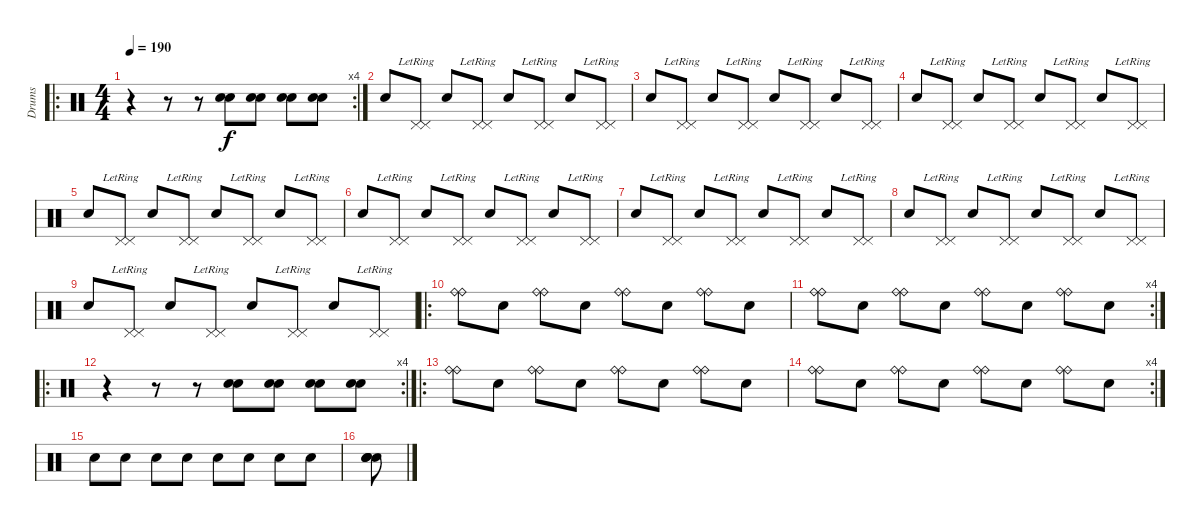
\track ("Drums" "Drums") {instrument percussion}
\staff {score}
\articulation defaults
\ro
\rc 4
\ts (4 4)
\tempo 190
\clef neutral
\ks c
r.4{dy f} r.8 r.8 ("Snare (hit) 2" "Snare (hit) 2").8 ("Snare (hit) 2" "Snare (hit) 2").8 ("Snare (hit) 2" "Snare (hit) 2").8 ("Snare (hit) 2" "Snare (hit) 2").8 |
"Snare (hit) 2".8 ("Pedal Hi-Hat (hit)"{lr} "Pedal Hi-Hat (hit)"{lr}).8 "Snare (hit) 2".8 ("Pedal Hi-Hat (hit)"{lr} "Pedal Hi-Hat (hit)"{lr}).8 "Snare (hit) 2".8 ("Pedal Hi-Hat (hit)"{lr} "Pedal Hi-Hat (hit)"{lr}).8 "Snare (hit) 2".8 ("Pedal Hi-Hat (hit)"{lr} "Pedal Hi-Hat (hit)"{lr}).8 |
"Snare (hit) 2".8 ("Pedal Hi-Hat (hit)"{lr} "Pedal Hi-Hat (hit)"{lr}).8 "Snare (hit) 2".8 ("Pedal Hi-Hat (hit)"{lr} "Pedal Hi-Hat (hit)"{lr}).8 "Snare (hit) 2".8 ("Pedal Hi-Hat (hit)"{lr} "Pedal Hi-Hat (hit)"{lr}).8 "Snare (hit) 2".8 ("Pedal Hi-Hat (hit)"{lr} "Pedal Hi-Hat (hit)"{lr}).8 |
"Snare (hit) 2".8 ("Pedal Hi-Hat (hit)"{lr} "Pedal Hi-Hat (hit)"{lr}).8 "Snare (hit) 2".8 ("Pedal Hi-Hat (hit)"{lr} "Pedal Hi-Hat (hit)"{lr}).8 "Snare (hit) 2".8 ("Pedal Hi-Hat (hit)"{lr} "Pedal Hi-Hat (hit)"{lr}).8 "Snare (hit) 2".8 ("Pedal Hi-Hat (hit)"{lr} "Pedal Hi-Hat (hit)"{lr}).8 |
"Snare (hit) 2".8 ("Pedal Hi-Hat (hit)"{lr} "Pedal Hi-Hat (hit)"{lr}).8 "Snare (hit) 2".8 ("Pedal Hi-Hat (hit)"{lr} "Pedal Hi-Hat (hit)"{lr}).8 "Snare (hit) 2".8 ("Pedal Hi-Hat (hit)"{lr} "Pedal Hi-Hat (hit)"{lr}).8 "Snare (hit) 2".8 ("Pedal Hi-Hat (hit)"{lr} "Pedal Hi-Hat (hit)"{lr}).8 |
"Snare (hit) 2".8 ("Pedal Hi-Hat (hit)"{lr} "Pedal Hi-Hat (hit)"{lr}).8 "Snare (hit) 2".8 ("Pedal Hi-Hat (hit)"{lr} "Pedal Hi-Hat (hit)"{lr}).8 "Snare (hit) 2".8 ("Pedal Hi-Hat (hit)"{lr} "Pedal Hi-Hat (hit)"{lr}).8 "Snare (hit) 2".8 ("Pedal Hi-Hat (hit)"{lr} "Pedal Hi-Hat (hit)"{lr}).8 |
"Snare (hit) 2".8 ("Pedal Hi-Hat (hit)"{lr} "Pedal Hi-Hat (hit)"{lr}).8 "Snare (hit) 2".8 ("Pedal Hi-Hat (hit)"{lr} "Pedal Hi-Hat (hit)"{lr}).8 "Snare (hit) 2".8 ("Pedal Hi-Hat (hit)"{lr} "Pedal Hi-Hat (hit)"{lr}).8 "Snare (hit) 2".8 ("Pedal Hi-Hat (hit)"{lr} "Pedal Hi-Hat (hit)"{lr}).8 |
"Snare (hit) 2".8 ("Pedal Hi-Hat (hit)"{lr} "Pedal Hi-Hat (hit)"{lr}).8 "Snare (hit) 2".8 ("Pedal Hi-Hat (hit)"{lr} "Pedal Hi-Hat (hit)"{lr}).8 "Snare (hit) 2".8 ("Pedal Hi-Hat (hit)"{lr} "Pedal Hi-Hat (hit)"{lr}).8 "Snare (hit) 2".8 ("Pedal Hi-Hat (hit)"{lr} "Pedal Hi-Hat (hit)"{lr}).8 |
"Snare (hit) 2".8 ("Pedal Hi-Hat (hit)"{lr} "Pedal Hi-Hat (hit)"{lr}).8 "Snare (hit) 2".8 ("Pedal Hi-Hat (hit)"{lr} "Pedal Hi-Hat (hit)"{lr}).8 "Snare (hit) 2".8 ("Pedal Hi-Hat (hit)"{lr} "Pedal Hi-Hat (hit)"{lr}).8 "Snare (hit) 2".8 ("Pedal Hi-Hat (hit)"{lr} "Pedal Hi-Hat (hit)"{lr}).8 |
\ro
("Ride (bell)" "Ride (bell)").8 "Snare (hit) 2".8 ("Ride (bell)" "Ride (bell)").8 "Snare (hit) 2".8 ("Ride (bell)" "Ride (bell)").8 "Snare (hit) 2".8 ("Ride (bell)" "Ride (bell)").8 "Snare (hit) 2".8 |
\rc 4
("Ride (bell)" "Ride (bell)").8 "Snare (hit) 2".8 ("Ride (bell)" "Ride (bell)").8 "Snare (hit) 2".8 ("Ride (bell)" "Ride (bell)").8 "Snare (hit) 2".8 ("Ride (bell)" "Ride (bell)").8 "Snare (hit) 2".8 |
\ro
\rc 4
r.4 r.8 r.8 ("Snare (hit) 2" "Snare (hit) 2").8 ("Snare (hit) 2" "Snare (hit) 2").8 ("Snare (hit) 2" "Snare (hit) 2").8 ("Snare (hit) 2" "Snare (hit) 2").8 |
\ro
("Ride (bell)" "Ride (bell)").8 "Snare (hit) 2".8 ("Ride (bell)" "Ride (bell)").8 "Snare (hit) 2".8 ("Ride (bell)" "Ride (bell)").8 "Snare (hit) 2".8 ("Ride (bell)" "Ride (bell)").8 "Snare (hit) 2".8 |
\rc 4
("Ride (bell)" "Ride (bell)").8 "Snare (hit) 2".8 ("Ride (bell)" "Ride (bell)").8 "Snare (hit) 2".8 ("Ride (bell)" "Ride (bell)").8 "Snare (hit) 2".8 ("Ride (bell)" "Ride (bell)").8 "Snare (hit) 2".8 |
"Snare (hit) 2".8 "Snare (hit) 2".8 "Snare (hit) 2".8 "Snare (hit) 2".8 "Snare (hit) 2".8 "Snare (hit) 2".8 "Snare (hit) 2".8 "Snare (hit) 2".8 |
("Snare (hit) 2" "Snare (hit) 2" "Snare (hit) 2" "Snare (hit) 2").8
